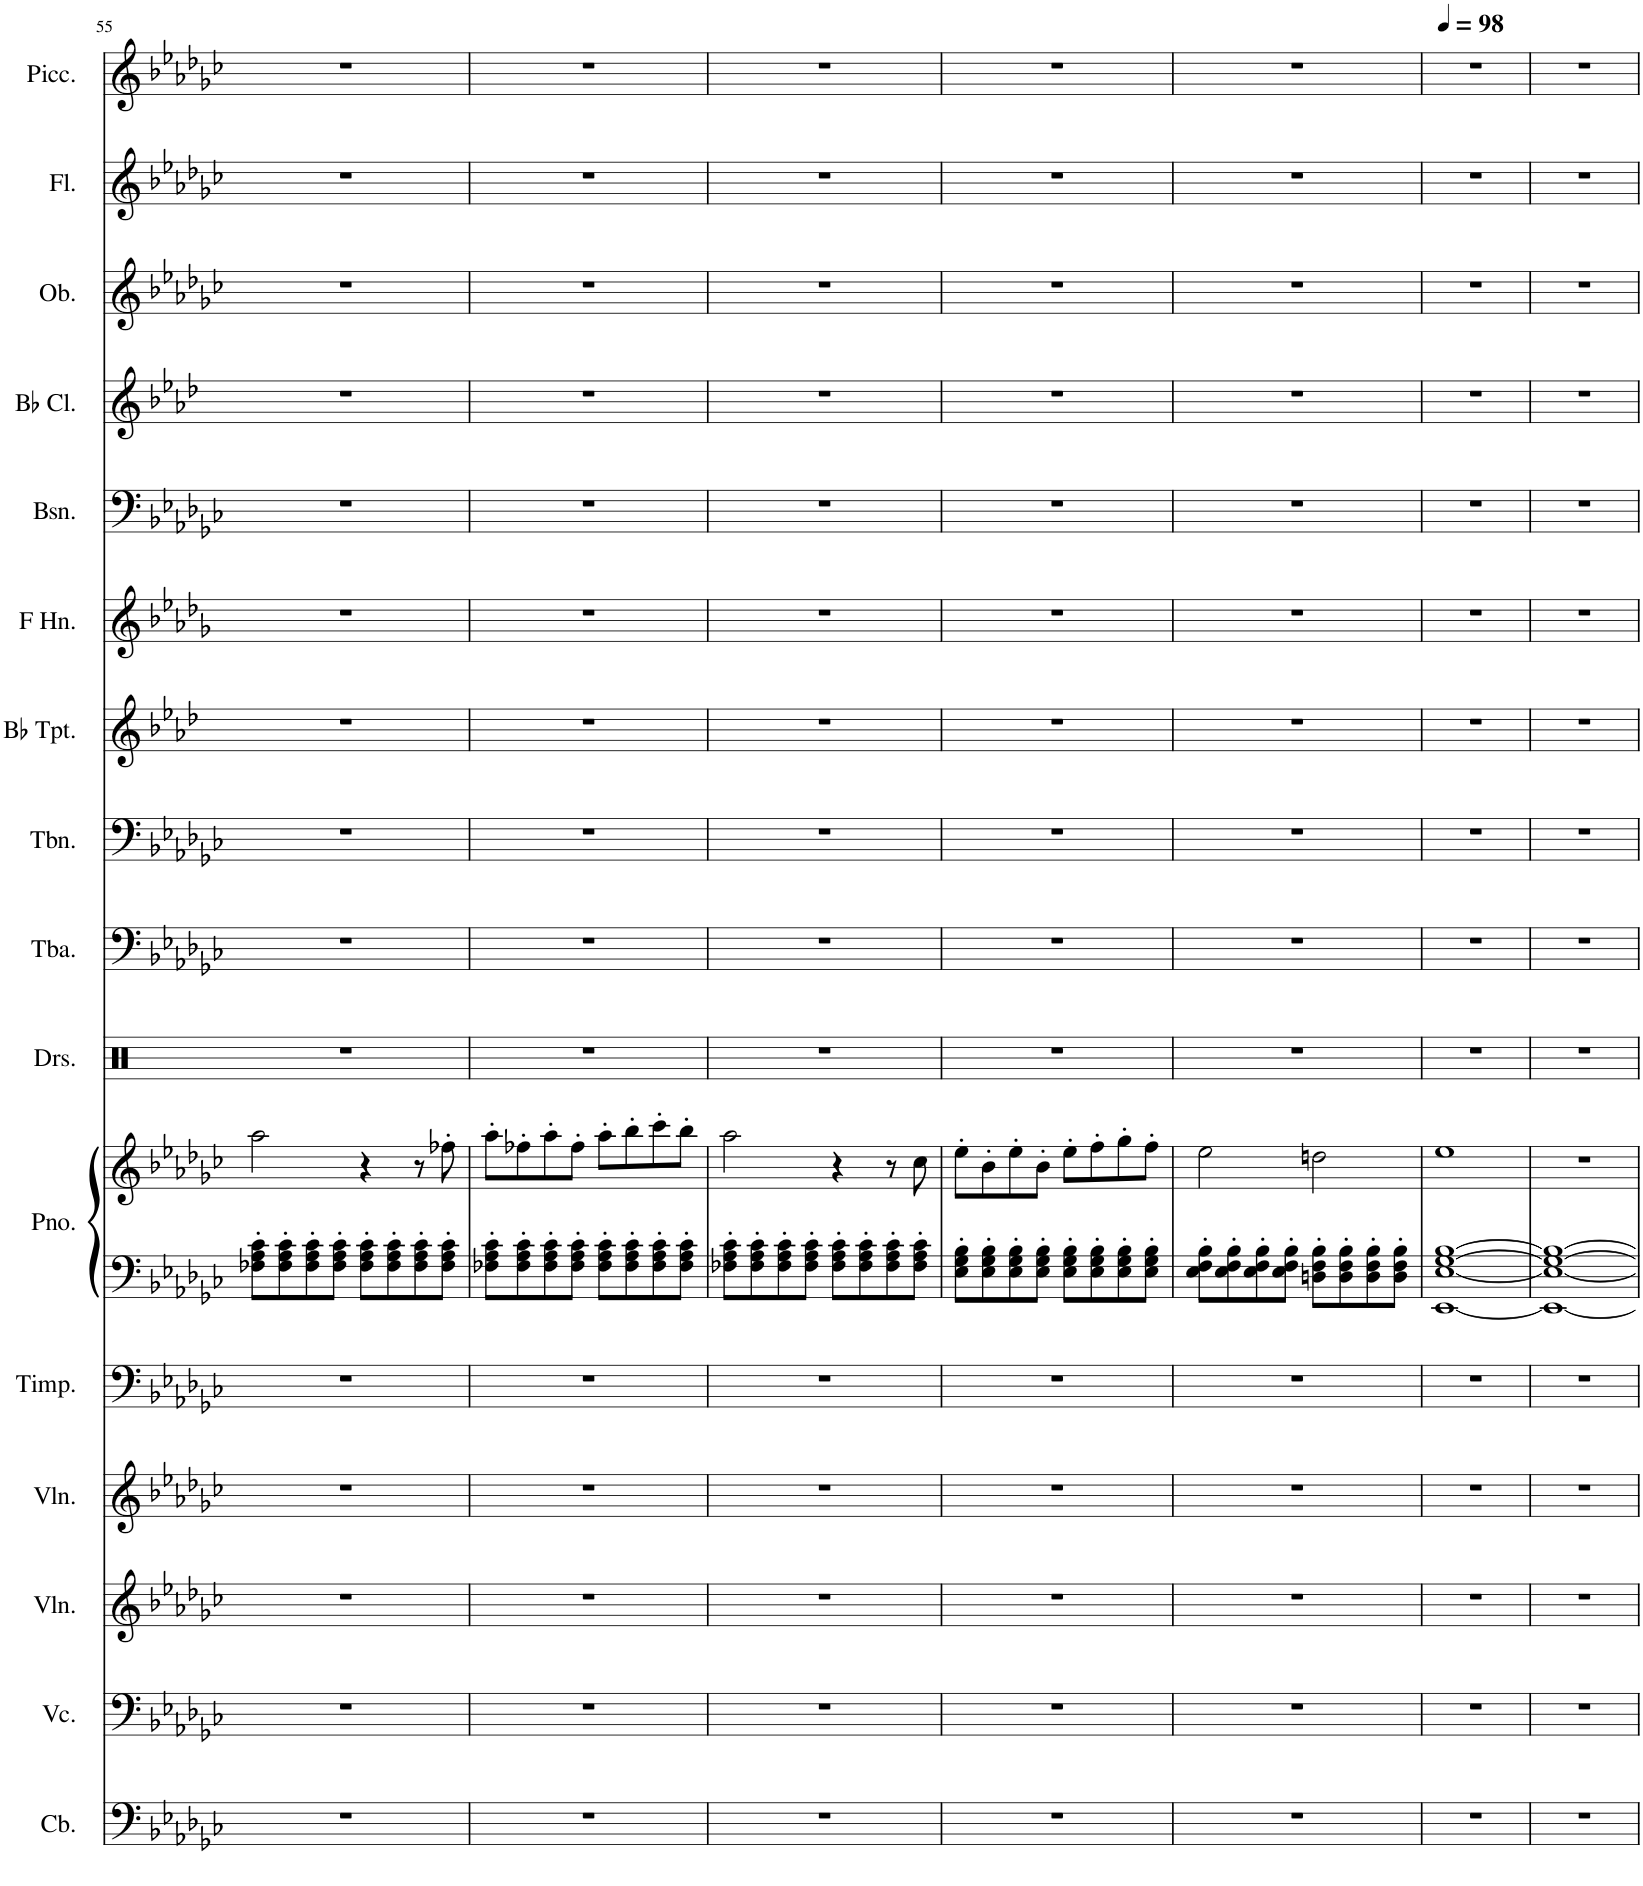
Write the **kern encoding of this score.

**kern	**kern	**kern	**kern	**kern	**kern	**kern	**kern	**kern	**kern	**kern	**kern	**kern	**kern	**kern	**kern	**kern
*part16	*part15	*part14	*part13	*part12	*part11	*part11	*part10	*part9	*part8	*part7	*part6	*part5	*part4	*part3	*part2	*part1
*staff17	*staff16	*staff15	*staff14	*staff13	*staff12	*staff11	*staff10	*staff9	*staff8	*staff7	*staff6	*staff5	*staff4	*staff3	*staff2	*staff1
*I"Contrabass	*I"Violoncello	*I"Violin	*I"Violin	*I"Timpani	*I"Piano	*	*I"Drumset	*I"Tuba	*I"Trombone	*I"Bb Trumpet	*I"Horn in F	*I"Bassoon	*I"Bb Clarinet	*I"Oboe	*I"Flute	*I"Piccolo
*I'Cb.	*I'Vc.	*I'Vln.	*I'Vln.	*I'Timp.	*I'Pno.	*	*I'Drs.	*I'Tba.	*I'Tbn.	*I'Bb Tpt.	*	*I'Bsn.	*I'Bb Cl.	*I'Ob.	*I'Fl.	*I'Picc.
!!LO:PB:g=z
*clefF4	*clefF4	*clefG2	*clefG2	*clefF4	*clefF4	*clefG2	*clefX	*clefF4	*clefF4	*clefG2	*clefG2	*clefF4	*clefG2	*clefG2	*clefG2	*clefG2
*Trd7c12	*	*	*	*	*	*	*	*	*	*Trd1c2	*Trd4c7	*	*Trd1c2	*	*	*Trd-7c-12
*k[b-e-a-d-g-c-]	*k[b-e-a-d-g-c-]	*k[b-e-a-d-g-c-]	*k[b-e-a-d-g-c-]	*k[b-e-a-d-g-c-]	*k[b-e-a-d-g-c-]	*k[b-e-a-d-g-c-]	*k[]	*k[b-e-a-d-g-c-]	*k[b-e-a-d-g-c-]	*k[b-e-a-d-]	*k[b-e-a-d-g-]	*k[b-e-a-d-g-c-]	*k[b-e-a-d-]	*k[b-e-a-d-g-c-]	*k[b-e-a-d-g-c-]	*k[b-e-a-d-g-c-]
*M4/4	*M4/4	*M4/4	*M4/4	*M4/4	*M4/4	*M4/4	*M4/4	*M4/4	*M4/4	*M4/4	*M4/4	*M4/4	*M4/4	*M4/4	*M4/4	*M4/4
=55	=55	=55	=55	=55	=55	=55	=55	=55	=55	=55	=55	=55	=55	=55	=55	=55
1r	1r	1r	1r	1r	8F-X\' 8A-\' 8c-\'L	2aa-\	1r	1r	1r	1r	1r	1r	1r	1r	1r	1r
.	.	.	.	.	8F-\' 8A-\' 8c-\'	.	.	.	.	.	.	.	.	.	.	.
.	.	.	.	.	8F-\' 8A-\' 8c-\'	.	.	.	.	.	.	.	.	.	.	.
.	.	.	.	.	8F-\' 8A-\' 8c-\'J	.	.	.	.	.	.	.	.	.	.	.
.	.	.	.	.	8F-\' 8A-\' 8c-\'L	4r	.	.	.	.	.	.	.	.	.	.
.	.	.	.	.	8F-\' 8A-\' 8c-\'	.	.	.	.	.	.	.	.	.	.	.
.	.	.	.	.	8F-\' 8A-\' 8c-\'	8r	.	.	.	.	.	.	.	.	.	.
.	.	.	.	.	8F-\' 8A-\' 8c-\'J	8ff-X'\	.	.	.	.	.	.	.	.	.	.
=56	=56	=56	=56	=56	=56	=56	=56	=56	=56	=56	=56	=56	=56	=56	=56	=56
1r	1r	1r	1r	1r	8F-X\' 8A-\' 8c-\'L	8aa-'\L	1r	1r	1r	1r	1r	1r	1r	1r	1r	1r
.	.	.	.	.	8F-\' 8A-\' 8c-\'	8ff-X'\	.	.	.	.	.	.	.	.	.	.
.	.	.	.	.	8F-\' 8A-\' 8c-\'	8aa-'\	.	.	.	.	.	.	.	.	.	.
.	.	.	.	.	8F-\' 8A-\' 8c-\'J	8ff-'\J	.	.	.	.	.	.	.	.	.	.
.	.	.	.	.	8F-\' 8A-\' 8c-\'L	8aa-'\L	.	.	.	.	.	.	.	.	.	.
.	.	.	.	.	8F-\' 8A-\' 8c-\'	8bb-'\	.	.	.	.	.	.	.	.	.	.
.	.	.	.	.	8F-\' 8A-\' 8c-\'	8ccc-'\	.	.	.	.	.	.	.	.	.	.
.	.	.	.	.	8F-\' 8A-\' 8c-\'J	8bb-'\J	.	.	.	.	.	.	.	.	.	.
=57	=57	=57	=57	=57	=57	=57	=57	=57	=57	=57	=57	=57	=57	=57	=57	=57
1r	1r	1r	1r	1r	8F-X\' 8A-\' 8c-\'L	2aa-\	1r	1r	1r	1r	1r	1r	1r	1r	1r	1r
.	.	.	.	.	8F-\' 8A-\' 8c-\'	.	.	.	.	.	.	.	.	.	.	.
.	.	.	.	.	8F-\' 8A-\' 8c-\'	.	.	.	.	.	.	.	.	.	.	.
.	.	.	.	.	8F-\' 8A-\' 8c-\'J	.	.	.	.	.	.	.	.	.	.	.
.	.	.	.	.	8F-\' 8A-\' 8c-\'L	4r	.	.	.	.	.	.	.	.	.	.
.	.	.	.	.	8F-\' 8A-\' 8c-\'	.	.	.	.	.	.	.	.	.	.	.
.	.	.	.	.	8F-\' 8A-\' 8c-\'	8r	.	.	.	.	.	.	.	.	.	.
.	.	.	.	.	8F-\' 8A-\' 8c-\'J	8cc-\	.	.	.	.	.	.	.	.	.	.
=58	=58	=58	=58	=58	=58	=58	=58	=58	=58	=58	=58	=58	=58	=58	=58	=58
1r	1r	1r	1r	1r	8E-\' 8G-\' 8B-\'L	8ee-'\L	1r	1r	1r	1r	1r	1r	1r	1r	1r	1r
.	.	.	.	.	8E-\' 8G-\' 8B-\'	8b-'\	.	.	.	.	.	.	.	.	.	.
.	.	.	.	.	8E-\' 8G-\' 8B-\'	8ee-'\	.	.	.	.	.	.	.	.	.	.
.	.	.	.	.	8E-\' 8G-\' 8B-\'J	8b-'\J	.	.	.	.	.	.	.	.	.	.
.	.	.	.	.	8E-\' 8G-\' 8B-\'L	8ee-'\L	.	.	.	.	.	.	.	.	.	.
.	.	.	.	.	8E-\' 8G-\' 8B-\'	8ff'\	.	.	.	.	.	.	.	.	.	.
.	.	.	.	.	8E-\' 8G-\' 8B-\'	8gg-'\	.	.	.	.	.	.	.	.	.	.
.	.	.	.	.	8E-\' 8G-\' 8B-\'J	8ff'\J	.	.	.	.	.	.	.	.	.	.
=59	=59	=59	=59	=59	=59	=59	=59	=59	=59	=59	=59	=59	=59	=59	=59	=59
1r	1r	1r	1r	1r	8E-\' 8F\' 8B-\'L	2ee-\	1r	1r	1r	1r	1r	1r	1r	1r	1r	1r
.	.	.	.	.	8E-\' 8F\' 8B-\'	.	.	.	.	.	.	.	.	.	.	.
.	.	.	.	.	8E-\' 8F\' 8B-\'	.	.	.	.	.	.	.	.	.	.	.
.	.	.	.	.	8E-\' 8F\' 8B-\'J	.	.	.	.	.	.	.	.	.	.	.
.	.	.	.	.	8Dn\' 8F\' 8B-\'L	2ddn\	.	.	.	.	.	.	.	.	.	.
.	.	.	.	.	8D\' 8F\' 8B-\'	.	.	.	.	.	.	.	.	.	.	.
.	.	.	.	.	8D\' 8F\' 8B-\'	.	.	.	.	.	.	.	.	.	.	.
.	.	.	.	.	8D\' 8F\' 8B-\'J	.	.	.	.	.	.	.	.	.	.	.
=60	=60	=60	=60	=60	=60	=60	=60	=60	=60	=60	=60	=60	=60	=60	=60	=60
*	*	*	*	*	*	*	*	*	*	*	*	*	*	*	*	*MM98
1r	1r	1r	1r	1r	[1EE- [1E- [1G- [1B-	1ee-	1r	1r	1r	1r	1r	1r	1r	1r	1r	1r
=61	=61	=61	=61	=61	=61	=61	=61	=61	=61	=61	=61	=61	=61	=61	=61	=61
1r	1r	1r	1r	1r	1EE-_ 1E-_ 1G-_ 1B-_	1r	1r	1r	1r	1r	1r	1r	1r	1r	1r	1r
=	=	=	=	=	=	=	=	=	=	=	=	=	=	=	=	=
*-	*-	*-	*-	*-	*-	*-	*-	*-	*-	*-	*-	*-	*-	*-	*-	*-
